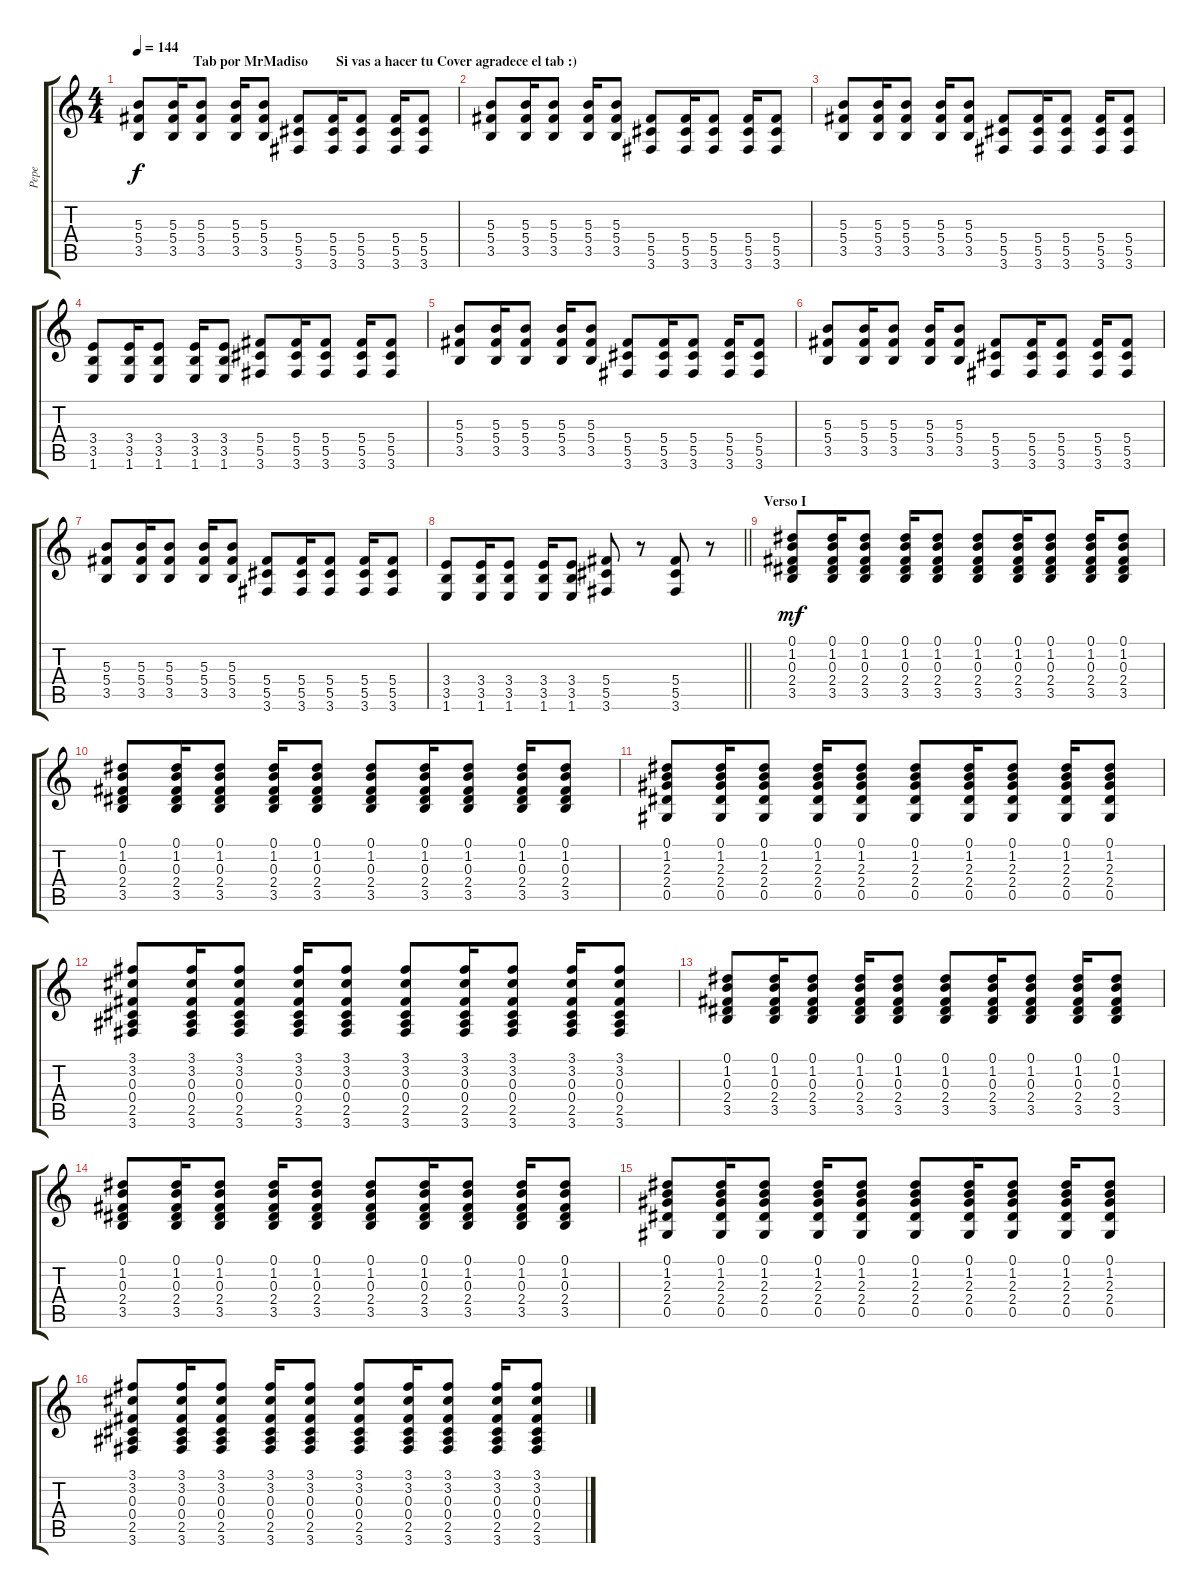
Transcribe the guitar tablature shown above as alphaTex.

\track ("Pepe" "Pepe") {instrument distortionguitar}
\staff {score tabs}
\tuning (Eb4 Bb3 Gb3 Db3 Ab2 Eb2) {hide}
\ts (4 4)
\section ("" "                     Tab por MrMadiso        Si vas a hacer tu Cover agradece el tab :)")
\tempo 144
\clef g2
\ks c
(5.3 5.4 3.5).8{dy f instrument overdrivenguitar} (5.3 5.4 3.5).16 (5.3 5.4 3.5).8 (5.3 5.4 3.5).16 (5.3 5.4 3.5).8 (5.4 5.5 3.6).8 (5.4 5.5 3.6).16 (5.4 5.5 3.6).8 (5.4 5.5 3.6).16 (5.4 5.5 3.6).8 |
(5.3 5.4 3.5).8 (5.3 5.4 3.5).16 (5.3 5.4 3.5).8 (5.3 5.4 3.5).16 (5.3 5.4 3.5).8 (5.4 5.5 3.6).8 (5.4 5.5 3.6).16 (5.4 5.5 3.6).8 (5.4 5.5 3.6).16 (5.4 5.5 3.6).8 |
(5.3 5.4 3.5).8 (5.3 5.4 3.5).16 (5.3 5.4 3.5).8 (5.3 5.4 3.5).16 (5.3 5.4 3.5).8 (5.4 5.5 3.6).8 (5.4 5.5 3.6).16 (5.4 5.5 3.6).8 (5.4 5.5 3.6).16 (5.4 5.5 3.6).8 |
(3.4 3.5 1.6).8 (3.4 3.5 1.6).16 (3.4 3.5 1.6).8 (3.4 3.5 1.6).16 (3.4 3.5 1.6).8 (5.4 5.5 3.6).8 (5.4 5.5 3.6).16 (5.4 5.5 3.6).8 (5.4 5.5 3.6).16 (5.4 5.5 3.6).8 |
(5.3 5.4 3.5).8 (5.3 5.4 3.5).16 (5.3 5.4 3.5).8 (5.3 5.4 3.5).16 (5.3 5.4 3.5).8 (5.4 5.5 3.6).8 (5.4 5.5 3.6).16 (5.4 5.5 3.6).8 (5.4 5.5 3.6).16 (5.4 5.5 3.6).8 |
(5.3 5.4 3.5).8 (5.3 5.4 3.5).16 (5.3 5.4 3.5).8 (5.3 5.4 3.5).16 (5.3 5.4 3.5).8 (5.4 5.5 3.6).8 (5.4 5.5 3.6).16 (5.4 5.5 3.6).8 (5.4 5.5 3.6).16 (5.4 5.5 3.6).8 |
(5.3 5.4 3.5).8 (5.3 5.4 3.5).16 (5.3 5.4 3.5).8 (5.3 5.4 3.5).16 (5.3 5.4 3.5).8 (5.4 5.5 3.6).8 (5.4 5.5 3.6).16 (5.4 5.5 3.6).8 (5.4 5.5 3.6).16 (5.4 5.5 3.6).8 |
\barLineRight lightlight
(3.4 3.5 1.6).8 (3.4 3.5 1.6).16 (3.4 3.5 1.6).8 (3.4 3.5 1.6).16 (3.4 3.5 1.6).8 (5.4 5.5 3.6).8 r.8 (5.4 5.5 3.6).8 r.8 |
\section ("" "Verso I")
(0.1 1.2 0.3 2.4 3.5).8{dy mf instrument distortionguitar} (0.1 1.2 0.3 2.4 3.5).16 (0.1 1.2 0.3 2.4 3.5).8 (0.1 1.2 0.3 2.4 3.5).16 (0.1 1.2 0.3 2.4 3.5).8 (0.1 1.2 0.3 2.4 3.5).8 (0.1 1.2 0.3 2.4 3.5).16 (0.1 1.2 0.3 2.4 3.5).8 (0.1 1.2 0.3 2.4 3.5).16 (0.1 1.2 0.3 2.4 3.5).8 |
(0.1 1.2 0.3 2.4 3.5).8 (0.1 1.2 0.3 2.4 3.5).16 (0.1 1.2 0.3 2.4 3.5).8 (0.1 1.2 0.3 2.4 3.5).16 (0.1 1.2 0.3 2.4 3.5).8 (0.1 1.2 0.3 2.4 3.5).8 (0.1 1.2 0.3 2.4 3.5).16 (0.1 1.2 0.3 2.4 3.5).8 (0.1 1.2 0.3 2.4 3.5).16 (0.1 1.2 0.3 2.4 3.5).8 |
(0.1 1.2 2.3 2.4 0.5).8 (0.1 1.2 2.3 2.4 0.5).16 (0.1 1.2 2.3 2.4 0.5).8 (0.1 1.2 2.3 2.4 0.5).16 (0.1 1.2 2.3 2.4 0.5).8 (0.1 1.2 2.3 2.4 0.5).8 (0.1 1.2 2.3 2.4 0.5).16 (0.1 1.2 2.3 2.4 0.5).8 (0.1 1.2 2.3 2.4 0.5).16 (0.1 1.2 2.3 2.4 0.5).8 |
(3.1 3.2 0.3 0.4 2.5 3.6).8 (3.1 3.2 0.3 0.4 2.5 3.6).16 (3.1 3.2 0.3 0.4 2.5 3.6).8 (3.1 3.2 0.3 0.4 2.5 3.6).16 (3.1 3.2 0.3 0.4 2.5 3.6).8 (3.1 3.2 0.3 0.4 2.5 3.6).8 (3.1 3.2 0.3 0.4 2.5 3.6).16 (3.1 3.2 0.3 0.4 2.5 3.6).8 (3.1 3.2 0.3 0.4 2.5 3.6).16 (3.1 3.2 0.3 0.4 2.5 3.6).8 |
(0.1 1.2 0.3 2.4 3.5).8 (0.1 1.2 0.3 2.4 3.5).16 (0.1 1.2 0.3 2.4 3.5).8 (0.1 1.2 0.3 2.4 3.5).16 (0.1 1.2 0.3 2.4 3.5).8 (0.1 1.2 0.3 2.4 3.5).8 (0.1 1.2 0.3 2.4 3.5).16 (0.1 1.2 0.3 2.4 3.5).8 (0.1 1.2 0.3 2.4 3.5).16 (0.1 1.2 0.3 2.4 3.5).8 |
(0.1 1.2 0.3 2.4 3.5).8 (0.1 1.2 0.3 2.4 3.5).16 (0.1 1.2 0.3 2.4 3.5).8 (0.1 1.2 0.3 2.4 3.5).16 (0.1 1.2 0.3 2.4 3.5).8 (0.1 1.2 0.3 2.4 3.5).8 (0.1 1.2 0.3 2.4 3.5).16 (0.1 1.2 0.3 2.4 3.5).8 (0.1 1.2 0.3 2.4 3.5).16 (0.1 1.2 0.3 2.4 3.5).8 |
(0.1 1.2 2.3 2.4 0.5).8 (0.1 1.2 2.3 2.4 0.5).16 (0.1 1.2 2.3 2.4 0.5).8 (0.1 1.2 2.3 2.4 0.5).16 (0.1 1.2 2.3 2.4 0.5).8 (0.1 1.2 2.3 2.4 0.5).8 (0.1 1.2 2.3 2.4 0.5).16 (0.1 1.2 2.3 2.4 0.5).8 (0.1 1.2 2.3 2.4 0.5).16 (0.1 1.2 2.3 2.4 0.5).8 |
(3.1 3.2 0.3 0.4 2.5 3.6).8 (3.1 3.2 0.3 0.4 2.5 3.6).16 (3.1 3.2 0.3 0.4 2.5 3.6).8 (3.1 3.2 0.3 0.4 2.5 3.6).16 (3.1 3.2 0.3 0.4 2.5 3.6).8 (3.1 3.2 0.3 0.4 2.5 3.6).8 (3.1 3.2 0.3 0.4 2.5 3.6).16 (3.1 3.2 0.3 0.4 2.5 3.6).8 (3.1 3.2 0.3 0.4 2.5 3.6).16 (3.1 3.2 0.3 0.4 2.5 3.6).8
